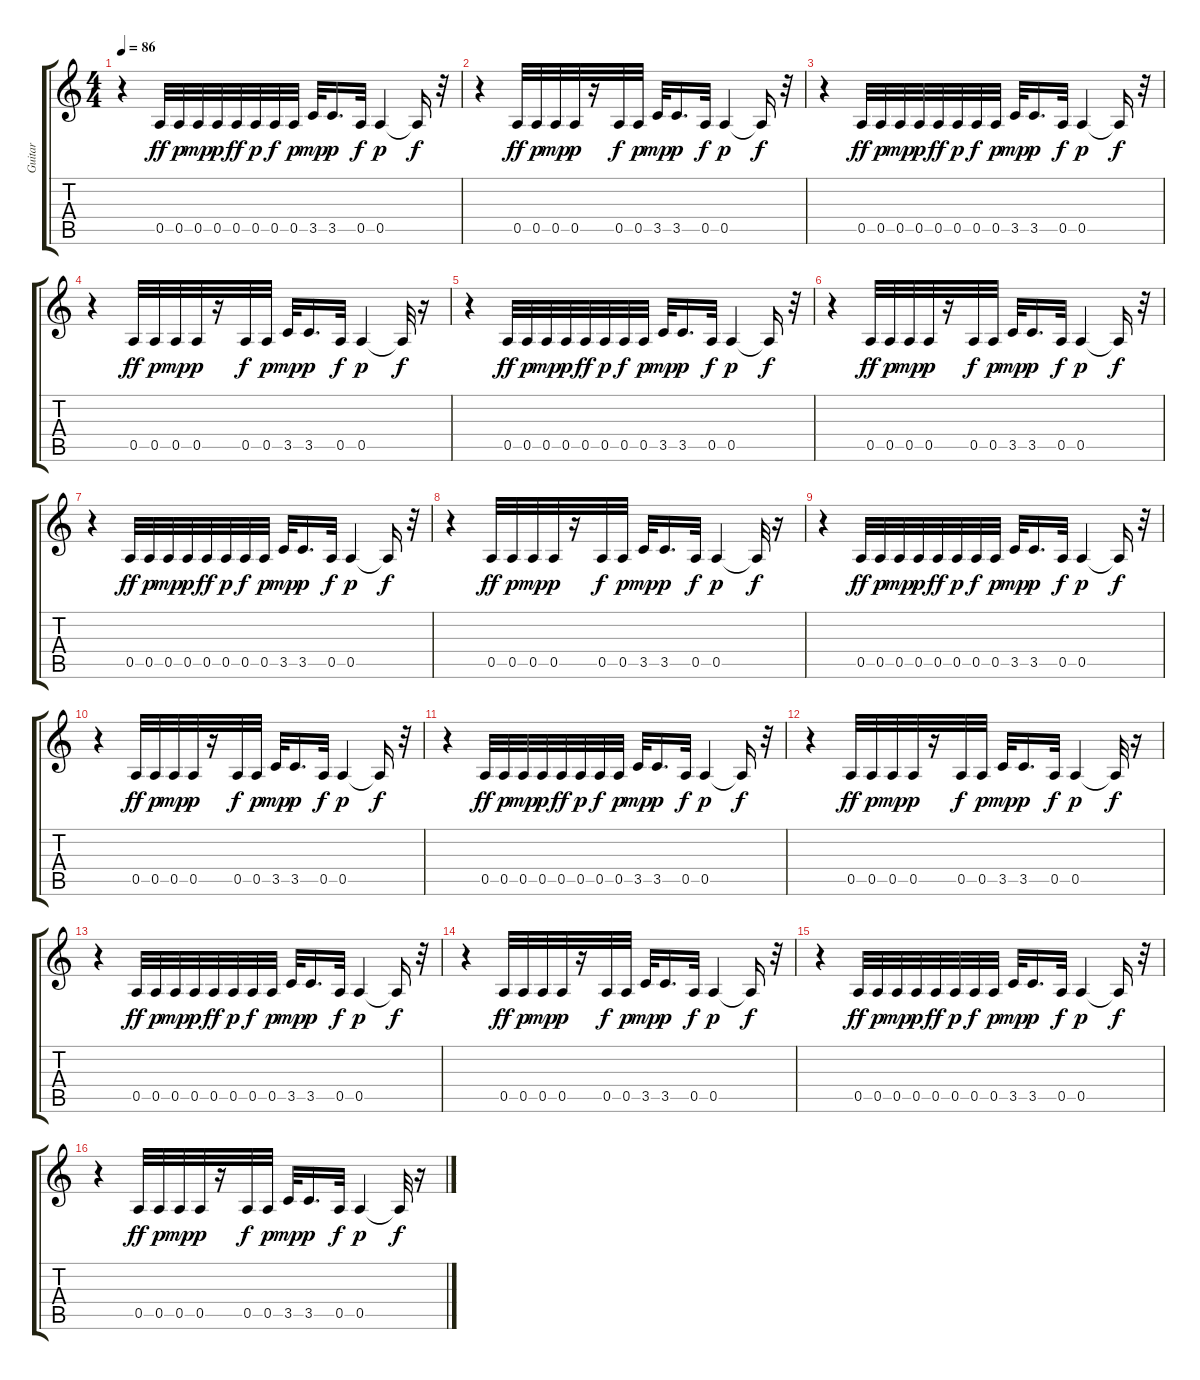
\track ("Guitar" "Guitar") {instrument electricguitarclean}
\staff {score tabs}
\tuning (E4 B3 G3 D3 A2 E2) {hide}
\ts (4 4)
\tempo 86
\clef g2
\ks c
r.4{dy f} 0.5.32{dy ff} 0.5.32{dy p} 0.5.32{dy mp} 0.5.32{dy p} 0.5.32{dy ff} 0.5.32{dy p} 0.5.32{dy f} 0.5.32{dy p} 3.5.32{dy mp} 3.5.16{d dy p} 0.5.32{dy f} 0.5.4{dy p} 0.5{t}.16{dy f} r.32 |
r.4 0.5.32{dy ff} 0.5.32{dy p} 0.5.32{dy mp} 0.5.32{dy p} r.16 0.5.32{dy f} 0.5.32{dy p} 3.5.32{dy mp} 3.5.16{d dy p} 0.5.32{dy f} 0.5.4{dy p} 0.5{t}.16{dy f} r.32 |
r.4 0.5.32{dy ff} 0.5.32{dy p} 0.5.32{dy mp} 0.5.32{dy p} 0.5.32{dy ff} 0.5.32{dy p} 0.5.32{dy f} 0.5.32{dy p} 3.5.32{dy mp} 3.5.16{d dy p} 0.5.32{dy f} 0.5.4{dy p} 0.5{t}.16{dy f} r.32 |
r.4 0.5.32{dy ff} 0.5.32{dy p} 0.5.32{dy mp} 0.5.32{dy p} r.16 0.5.32{dy f} 0.5.32{dy p} 3.5.32{dy mp} 3.5.16{d dy p} 0.5.32{dy f} 0.5.4{dy p} 0.5{t}.32{dy f} r.16 |
r.4 0.5.32{dy ff} 0.5.32{dy p} 0.5.32{dy mp} 0.5.32{dy p} 0.5.32{dy ff} 0.5.32{dy p} 0.5.32{dy f} 0.5.32{dy p} 3.5.32{dy mp} 3.5.16{d dy p} 0.5.32{dy f} 0.5.4{dy p} 0.5{t}.16{dy f} r.32 |
r.4 0.5.32{dy ff} 0.5.32{dy p} 0.5.32{dy mp} 0.5.32{dy p} r.16 0.5.32{dy f} 0.5.32{dy p} 3.5.32{dy mp} 3.5.16{d dy p} 0.5.32{dy f} 0.5.4{dy p} 0.5{t}.16{dy f} r.32 |
r.4 0.5.32{dy ff} 0.5.32{dy p} 0.5.32{dy mp} 0.5.32{dy p} 0.5.32{dy ff} 0.5.32{dy p} 0.5.32{dy f} 0.5.32{dy p} 3.5.32{dy mp} 3.5.16{d dy p} 0.5.32{dy f} 0.5.4{dy p} 0.5{t}.16{dy f} r.32 |
r.4 0.5.32{dy ff} 0.5.32{dy p} 0.5.32{dy mp} 0.5.32{dy p} r.16 0.5.32{dy f} 0.5.32{dy p} 3.5.32{dy mp} 3.5.16{d dy p} 0.5.32{dy f} 0.5.4{dy p} 0.5{t}.32{dy f} r.16 |
r.4 0.5.32{dy ff} 0.5.32{dy p} 0.5.32{dy mp} 0.5.32{dy p} 0.5.32{dy ff} 0.5.32{dy p} 0.5.32{dy f} 0.5.32{dy p} 3.5.32{dy mp} 3.5.16{d dy p} 0.5.32{dy f} 0.5.4{dy p} 0.5{t}.16{dy f} r.32 |
r.4 0.5.32{dy ff} 0.5.32{dy p} 0.5.32{dy mp} 0.5.32{dy p} r.16 0.5.32{dy f} 0.5.32{dy p} 3.5.32{dy mp} 3.5.16{d dy p} 0.5.32{dy f} 0.5.4{dy p} 0.5{t}.16{dy f} r.32 |
r.4 0.5.32{dy ff} 0.5.32{dy p} 0.5.32{dy mp} 0.5.32{dy p} 0.5.32{dy ff} 0.5.32{dy p} 0.5.32{dy f} 0.5.32{dy p} 3.5.32{dy mp} 3.5.16{d dy p} 0.5.32{dy f} 0.5.4{dy p} 0.5{t}.16{dy f} r.32 |
r.4 0.5.32{dy ff} 0.5.32{dy p} 0.5.32{dy mp} 0.5.32{dy p} r.16 0.5.32{dy f} 0.5.32{dy p} 3.5.32{dy mp} 3.5.16{d dy p} 0.5.32{dy f} 0.5.4{dy p} 0.5{t}.32{dy f} r.16 |
r.4 0.5.32{dy ff} 0.5.32{dy p} 0.5.32{dy mp} 0.5.32{dy p} 0.5.32{dy ff} 0.5.32{dy p} 0.5.32{dy f} 0.5.32{dy p} 3.5.32{dy mp} 3.5.16{d dy p} 0.5.32{dy f} 0.5.4{dy p} 0.5{t}.16{dy f} r.32 |
r.4 0.5.32{dy ff} 0.5.32{dy p} 0.5.32{dy mp} 0.5.32{dy p} r.16 0.5.32{dy f} 0.5.32{dy p} 3.5.32{dy mp} 3.5.16{d dy p} 0.5.32{dy f} 0.5.4{dy p} 0.5{t}.16{dy f} r.32 |
r.4 0.5.32{dy ff} 0.5.32{dy p} 0.5.32{dy mp} 0.5.32{dy p} 0.5.32{dy ff} 0.5.32{dy p} 0.5.32{dy f} 0.5.32{dy p} 3.5.32{dy mp} 3.5.16{d dy p} 0.5.32{dy f} 0.5.4{dy p} 0.5{t}.16{dy f} r.32 |
r.4 0.5.32{dy ff} 0.5.32{dy p} 0.5.32{dy mp} 0.5.32{dy p} r.16 0.5.32{dy f} 0.5.32{dy p} 3.5.32{dy mp} 3.5.16{d dy p} 0.5.32{dy f} 0.5.4{dy p} 0.5{t}.32{dy f} r.16
